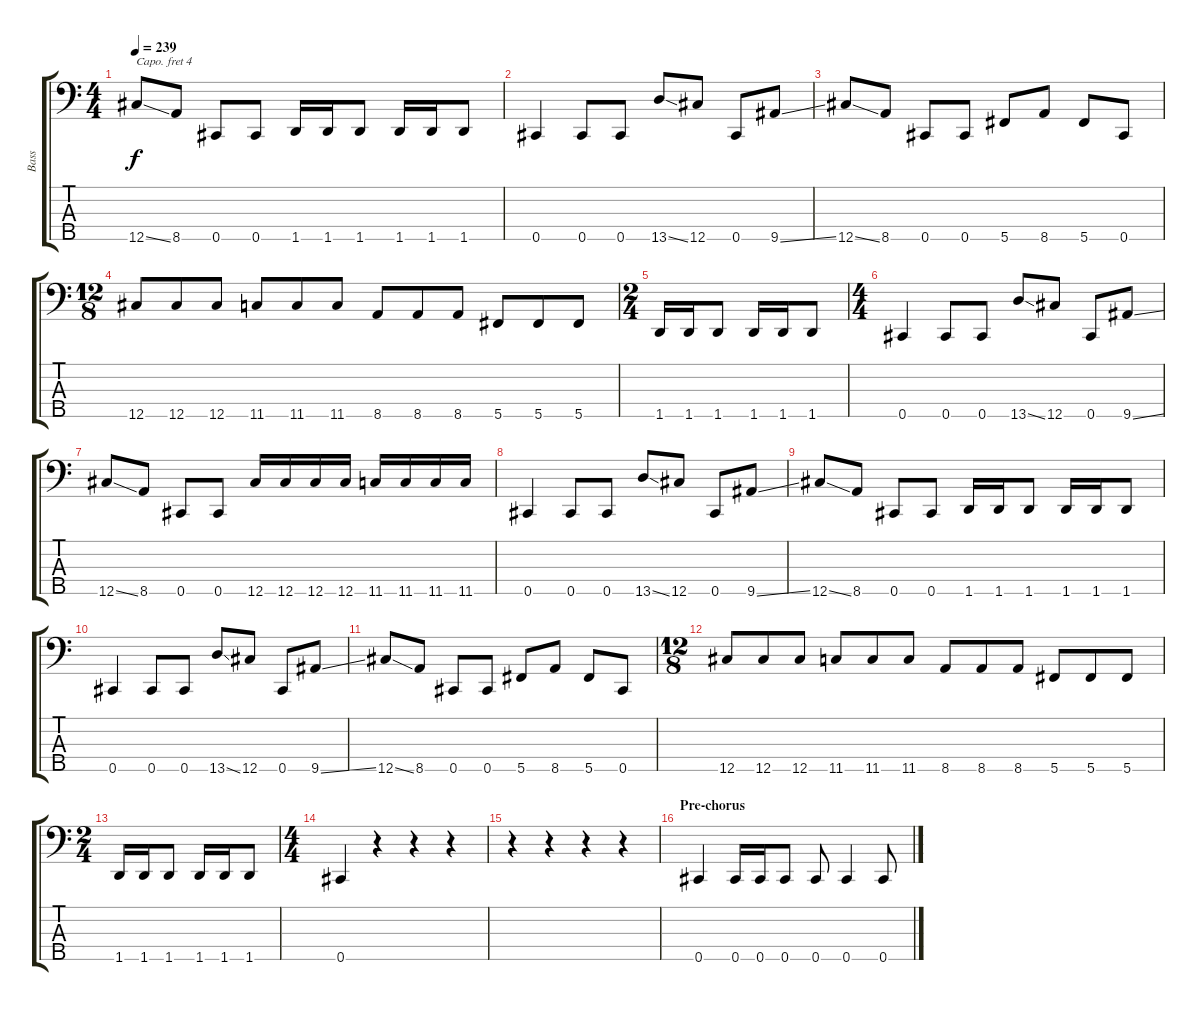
\track ("Bass" "Bass") {instrument electricbassfinger}
\staff {score tabs}
\capo 4
\tuning (G2 D2 A1 E1 A0) {hide}
\ts (4 4)
\tempo 239
\clef f4
\ks c
12.5{ss}.8{dy f} 8.5.8 0.5.8 0.5.8 1.5.16 1.5.16 1.5.8 1.5.16 1.5.16 1.5.8 |
0.5.4 0.5.8 0.5.8 13.5{ss}.8 12.5.8 0.5.8 9.5{ss}.8 |
12.5{ss}.8 8.5.8 0.5.8 0.5.8 5.5.8 8.5.8 5.5.8 0.5.8 |
\ts (12 8)
12.5.8 12.5.8 12.5.8 11.5.8 11.5.8 11.5.8 8.5.8 8.5.8 8.5.8 5.5.8 5.5.8 5.5.8 |
\ts (2 4)
1.5.16 1.5.16 1.5.8 1.5.16 1.5.16 1.5.8 |
\ts (4 4)
0.5.4 0.5.8 0.5.8 13.5{ss}.8 12.5.8 0.5.8 9.5{ss}.8 |
12.5{ss}.8 8.5.8 0.5.8 0.5.8 12.5.16 12.5.16 12.5.16 12.5.16 11.5.16 11.5.16 11.5.16 11.5.16 |
0.5.4 0.5.8 0.5.8 13.5{ss}.8 12.5.8 0.5.8 9.5{ss}.8 |
12.5{ss}.8 8.5.8 0.5.8 0.5.8 1.5.16 1.5.16 1.5.8 1.5.16 1.5.16 1.5.8 |
0.5.4 0.5.8 0.5.8 13.5{ss}.8 12.5.8 0.5.8 9.5{ss}.8 |
12.5{ss}.8 8.5.8 0.5.8 0.5.8 5.5.8 8.5.8 5.5.8 0.5.8 |
\ts (12 8)
12.5.8 12.5.8 12.5.8 11.5.8 11.5.8 11.5.8 8.5.8 8.5.8 8.5.8 5.5.8 5.5.8 5.5.8 |
\ts (2 4)
1.5.16 1.5.16 1.5.8 1.5.16 1.5.16 1.5.8 |
\ts (4 4)
\section ("" "")
0.5.4 r.4 r.4 r.4 |
r.4 r.4 r.4 r.4 |
\section ("" "Pre-chorus")
0.5.4 0.5.16 0.5.16 0.5.8 0.5.8 0.5.4 0.5.8
